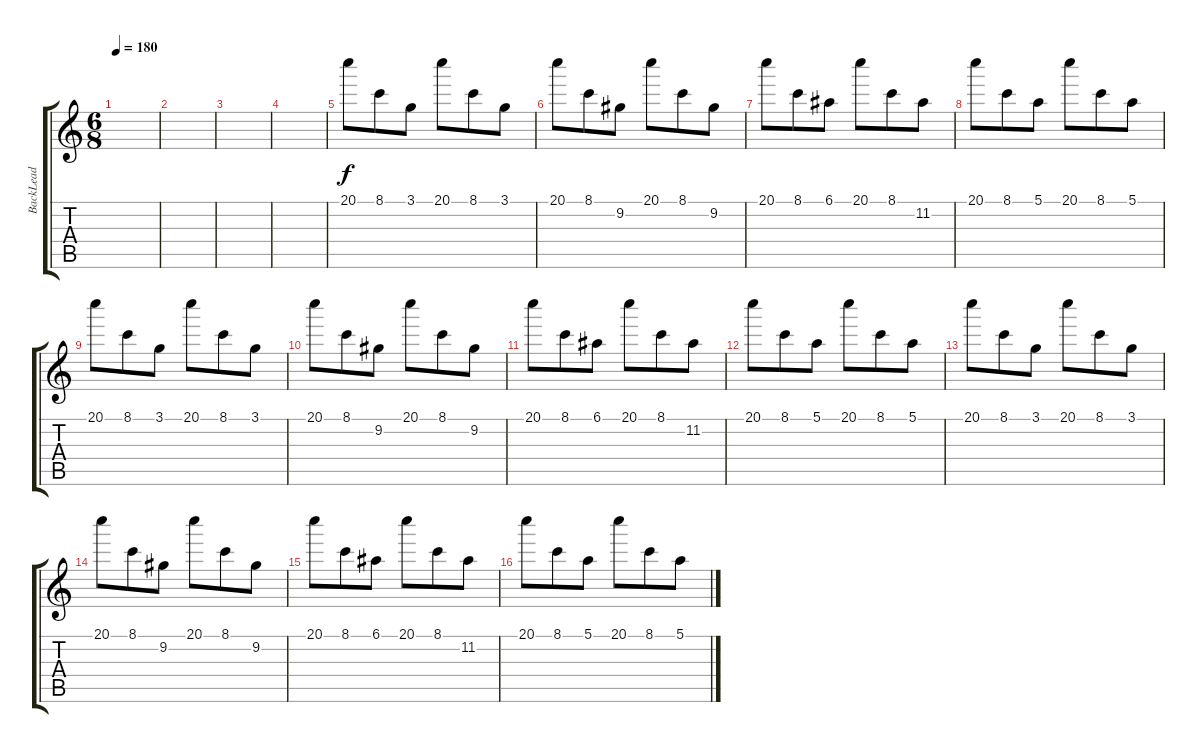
\track ("BackLead" "BackLead") {instrument distortionguitar}
\staff {score tabs}
\tuning (E4 B3 G3 D3 A2 E2) {hide}
\ts (6 8)
\tempo 180
\clef g2
\ks c
|
|
|
|
20.1.8 8.1.8 3.1.8 20.1.8 8.1.8 3.1.8 |
20.1.8 8.1.8 9.2.8 20.1.8 8.1.8 9.2.8 |
20.1.8 8.1.8 6.1.8 20.1.8 8.1.8 11.2.8 |
20.1.8 8.1.8 5.1.8 20.1.8 8.1.8 5.1.8 |
20.1.8 8.1.8 3.1.8 20.1.8 8.1.8 3.1.8 |
20.1.8 8.1.8 9.2.8 20.1.8 8.1.8 9.2.8 |
20.1.8 8.1.8 6.1.8 20.1.8 8.1.8 11.2.8 |
20.1.8 8.1.8 5.1.8 20.1.8 8.1.8 5.1.8 |
20.1.8 8.1.8 3.1.8 20.1.8 8.1.8 3.1.8 |
20.1.8 8.1.8 9.2.8 20.1.8 8.1.8 9.2.8 |
20.1.8 8.1.8 6.1.8 20.1.8 8.1.8 11.2.8 |
20.1.8 8.1.8 5.1.8 20.1.8 8.1.8 5.1.8
